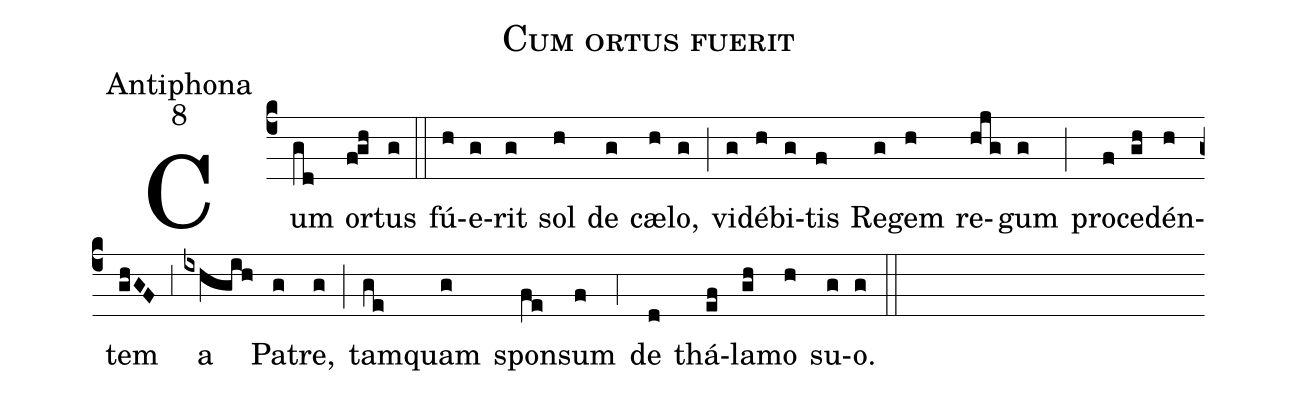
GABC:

name:Cum ortus fuerit;
office-part:Antiphona;
mode:8;
%%
(c4) Cum(gd) or(f!gh)tus(g) (::)
fú(h)e(g)rit(g) sol(h) de(g) cæ(h)lo,(g) (;) vi(g)dé(h)bi(g)tis(f) Re(g)gem(h) re(hjg)gum(g) (;) pro(f)ce(gh)dén(h)tem(ghGF) (,3) a(ixhgih) Pa(g)tre,(g) (;) tam(ge)quam(g) spon(fe)sum(f) (,4) de(d) thá(ef)la(gh)mo(h) su(g)o.(g) (::)
